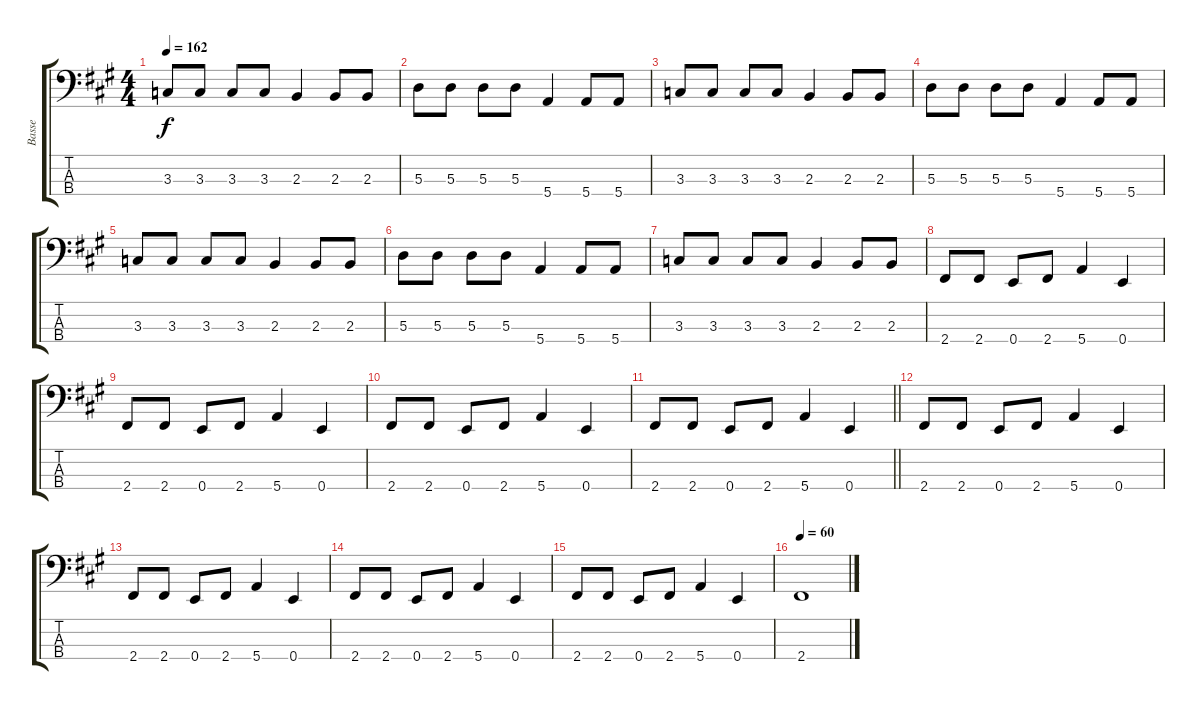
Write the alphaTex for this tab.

\track ("Basse" "Basse") {instrument electricbassfinger}
\staff {score tabs}
\tuning (G2 D2 A1 E1) {hide}
\ts (4 4)
\tempo 162
\clef f4
\ks a
3.3.8{dy f} 3.3.8 3.3.8 3.3.8 2.3.4 2.3.8 2.3.8 |
5.3.8 5.3.8 5.3.8 5.3.8 5.4.4 5.4.8 5.4.8 |
3.3.8 3.3.8 3.3.8 3.3.8 2.3.4 2.3.8 2.3.8 |
5.3.8 5.3.8 5.3.8 5.3.8 5.4.4 5.4.8 5.4.8 |
3.3.8 3.3.8 3.3.8 3.3.8 2.3.4 2.3.8 2.3.8 |
5.3.8 5.3.8 5.3.8 5.3.8 5.4.4 5.4.8 5.4.8 |
3.3.8 3.3.8 3.3.8 3.3.8 2.3.4 2.3.8 2.3.8 |
2.4.8 2.4.8 0.4.8 2.4.8 5.4.4 0.4.4 |
2.4.8 2.4.8 0.4.8 2.4.8 5.4.4 0.4.4 |
2.4.8 2.4.8 0.4.8 2.4.8 5.4.4 0.4.4 |
\barLineRight lightlight
2.4.8 2.4.8 0.4.8 2.4.8 5.4.4 0.4.4 |
2.4.8 2.4.8 0.4.8 2.4.8 5.4.4 0.4.4 |
2.4.8 2.4.8 0.4.8 2.4.8 5.4.4 0.4.4 |
2.4.8 2.4.8 0.4.8 2.4.8 5.4.4 0.4.4 |
2.4.8 2.4.8 0.4.8 2.4.8 5.4.4 0.4.4 |
\tempo 60
2.4.1
